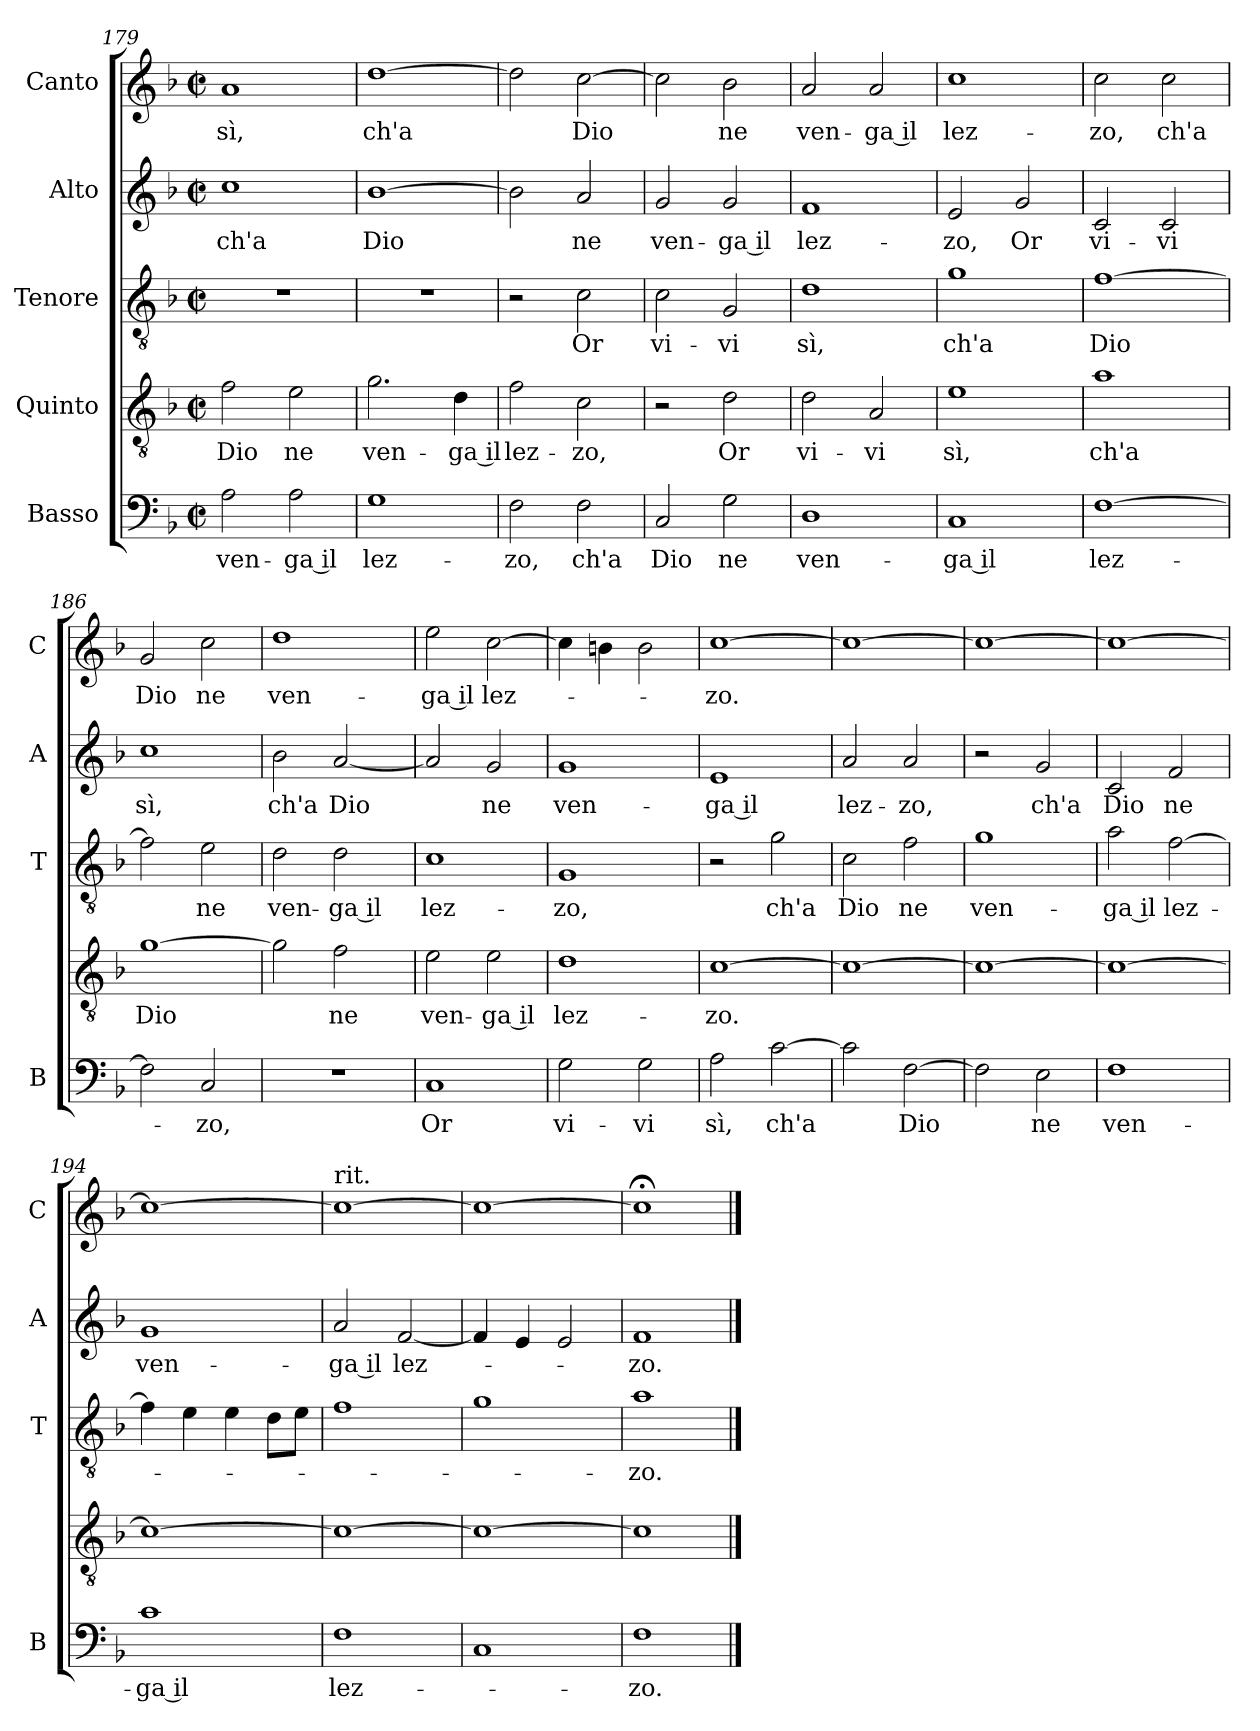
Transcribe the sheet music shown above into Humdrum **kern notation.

**kern	**text	**kern	**text	**kern	**text	**kern	**text	**kern	**text
*part5	*part5	*part4	*part4	*part3	*part3	*part2	*part2	*part1	*part1
*staff5	*staff5	*staff4	*staff4	*staff3	*staff3	*staff2	*staff2	*staff1	*staff1
*I"Basso	*	*I"Quinto	*	*I"Tenore	*	*I"Alto	*	*I"Canto	*
*I'B	*	*	*	*I'T	*	*I'A	*	*I'C	*
*clefF4	*	*clefGv2	*	*clefGv2	*	*clefG2	*	*clefG2	*
*k[b-]	*	*k[b-]	*	*k[b-]	*	*k[b-]	*	*k[b-]	*
*M2/2	*	*M2/2	*	*M2/2	*	*M2/2	*	*M2/2	*
*met(c|)	*	*met(c|)	*	*met(c|)	*	*met(c|)	*	*met(c|)	*
=179	=179	=179	=179	=179	=179	=179	=179	=179	=179
!	!LO:LY:b	!	!LO:LY:b	!	!	!	!LO:LY:b	!	!LO:LY:b
2A\	ven-	2f\	Dio	1r	.	1cc	ch'a	1a	sì,
!	!LO:LY:b	!	!LO:LY:b	!	!	!	!	!	!
2A\	ga il	2e\	ne	.	.	.	.	.	.
=180	=180	=180	=180	=180	=180	=180	=180	=180	=180
!	!LO:LY:b	!	!LO:LY:b	!	!	!	!LO:LY:b	!	!LO:LY:b
1G	lez-	2.g\	ven-	1r	.	[1b-	Dio	[1dd	ch'a
!	!	!	!LO:LY:b	!	!	!	!	!	!
.	.	4d\	ga il	.	.	.	.	.	.
=181	=181	=181	=181	=181	=181	=181	=181	=181	=181
!	!LO:LY:b	!	!LO:LY:b	!	!	!	!	!	!
2F\	-zo,	2f\	lez-	2r	.	2b-\]	.	2dd\]	.
!	!LO:LY:b	!	!LO:LY:b	!	!LO:LY:b	!	!LO:LY:b	!	!LO:LY:b
2F\	ch'a	2c\	-zo,	2c\	Or	2a/	ne	[2cc\	Dio
!!LO:PB:g=z
=182	=182	=182	=182	=182	=182	=182	=182	=182	=182
!	!LO:LY:b	!	!	!	!LO:LY:b	!	!LO:LY:b	!	!
2C/	Dio	2r	.	2c\	vi-	2g/	ven-	2cc\]	.
!	!LO:LY:b	!	!LO:LY:b	!	!LO:LY:b	!	!LO:LY:b	!	!LO:LY:b
2G\	ne	2d\	Or	2G/	-vi	2g/	ga il	2b-\	ne
=183	=183	=183	=183	=183	=183	=183	=183	=183	=183
!	!LO:LY:b	!	!LO:LY:b	!	!LO:LY:b	!	!LO:LY:b	!	!LO:LY:b
1D	ven-	2d\	vi-	1d	sì,	1f	lez-	2a/	ven-
!	!	!	!LO:LY:b	!	!	!	!	!	!LO:LY:b
.	.	2A/	-vi	.	.	.	.	2a/	ga il
=184	=184	=184	=184	=184	=184	=184	=184	=184	=184
!	!LO:LY:b	!	!LO:LY:b	!	!LO:LY:b	!	!LO:LY:b	!	!LO:LY:b
1C	ga il	1e	sì,	1g	ch'a	2e/	-zo,	1cc	lez-
!	!	!	!	!	!	!	!LO:LY:b	!	!
.	.	.	.	.	.	2g/	Or	.	.
=185	=185	=185	=185	=185	=185	=185	=185	=185	=185
!	!LO:LY:b	!	!LO:LY:b	!	!LO:LY:b	!	!LO:LY:b	!	!LO:LY:b
[1F	lez-	1a	ch'a	[1f	Dio	2c/	vi-	2cc\	-zo,
!	!	!	!	!	!	!	!LO:LY:b	!	!LO:LY:b
.	.	.	.	.	.	2c/	-vi	2cc\	ch'a
=186	=186	=186	=186	=186	=186	=186	=186	=186	=186
!	!	!	!LO:LY:b	!	!	!	!LO:LY:b	!	!LO:LY:b
2F\]	.	[1g	Dio	2f\]	.	1cc	sì,	2g/	Dio
!	!LO:LY:b	!	!	!	!LO:LY:b	!	!	!	!LO:LY:b
2C/	-zo,	.	.	2e\	ne	.	.	2cc\	ne
=187	=187	=187	=187	=187	=187	=187	=187	=187	=187
!	!	!	!	!	!LO:LY:b	!	!LO:LY:b	!	!LO:LY:b
1r	.	2g\]	.	2d\	ven-	2b-\	ch'a	1dd	ven-
!	!	!	!LO:LY:b	!	!LO:LY:b	!	!LO:LY:b	!	!
.	.	2f\	ne	2d\	ga il	[2a/	Dio	.	.
=188	=188	=188	=188	=188	=188	=188	=188	=188	=188
!	!LO:LY:b	!	!LO:LY:b	!	!LO:LY:b	!	!	!	!LO:LY:b
1C	Or	2e\	ven-	1c	lez-	2a/]	.	2ee\	ga il
!	!	!	!LO:LY:b	!	!	!	!LO:LY:b	!	!LO:LY:b
.	.	2e\	ga il	.	.	2g/	ne	[2cc\	lez-
=189	=189	=189	=189	=189	=189	=189	=189	=189	=189
!	!LO:LY:b	!	!LO:LY:b	!	!LO:LY:b	!	!LO:LY:b	!	!
2G\	vi-	1d	lez-	1G	-zo,	1g	ven-	4cc\]	.
.	.	.	.	.	.	.	.	4bn\	.
!	!LO:LY:b	!	!	!	!	!	!	!	!
2G\	-vi	.	.	.	.	.	.	2b\	.
!!LO:LB:g=z
=190	=190	=190	=190	=190	=190	=190	=190	=190	=190
!	!LO:LY:b	!	!LO:LY:b	!	!	!	!LO:LY:b	!	!LO:LY:b
2A\	sì,	[1c	-zo.	2r	.	1e	ga il	[1cc	-zo.
!	!LO:LY:b	!	!	!	!LO:LY:b	!	!	!	!
[2c\	ch'a	.	.	2g\	ch'a	.	.	.	.
=191	=191	=191	=191	=191	=191	=191	=191	=191	=191
!	!	!	!	!	!LO:LY:b	!	!LO:LY:b	!	!
2c\]	.	1c_	.	2c\	Dio	2a/	lez-	1cc_	.
!	!LO:LY:b	!	!	!	!LO:LY:b	!	!LO:LY:b	!	!
[2F\	Dio	.	.	2f\	ne	2a/	-zo,	.	.
=192	=192	=192	=192	=192	=192	=192	=192	=192	=192
!	!	!	!	!	!LO:LY:b	!	!	!	!
2F\]	.	1c_	.	1g	ven-	2r	.	1cc_	.
!	!LO:LY:b	!	!	!	!	!	!LO:LY:b	!	!
2E\	ne	.	.	.	.	2g/	ch'a	.	.
=193	=193	=193	=193	=193	=193	=193	=193	=193	=193
!	!LO:LY:b	!	!	!	!LO:LY:b	!	!LO:LY:b	!	!
1F	ven-	1c_	.	2a\	ga il	2c/	Dio	1cc_	.
!	!	!	!	!	!LO:LY:b	!	!LO:LY:b	!	!
.	.	.	.	[2f\	lez-	2f/	ne	.	.
=194	=194	=194	=194	=194	=194	=194	=194	=194	=194
!	!LO:LY:b	!	!	!	!	!	!LO:LY:b	!	!
1c	ga il	1c_	.	4f\]	.	1g	ven-	1cc_	.
.	.	.	.	4e\	.	.	.	.	.
.	.	.	.	4e\	.	.	.	.	.
.	.	.	.	8dL	.	.	.	.	.
.	.	.	.	8eJ	.	.	.	.	.
=195	=195	=195	=195	=195	=195	=195	=195	=195	=195
!	!	!	!	!	!	!	!	!LO:TX:a:t=rit.	!
!	!LO:LY:b	!	!	!	!	!	!LO:LY:b	!	!
1F	lez-	1c_	.	1f	.	2a/	ga il	1cc_	.
!	!	!	!	!	!	!	!LO:LY:b	!	!
.	.	.	.	.	.	[2f/	lez-	.	.
=196	=196	=196	=196	=196	=196	=196	=196	=196	=196
1C	.	1c_	.	1g	.	4f/]	.	1cc_	.
.	.	.	.	.	.	4e/	.	.	.
.	.	.	.	.	.	2e/	.	.	.
=197	=197	=197	=197	=197	=197	=197	=197	=197	=197
!	!LO:LY:b	!	!	!	!LO:LY:b	!	!LO:LY:b	!	!
1F	-zo.	1c]	.	1a	-zo.	1f	-zo.	1cc;<]	.
==	==	==	==	==	==	==	==	==	==
*-	*-	*-	*-	*-	*-	*-	*-	*-	*-
